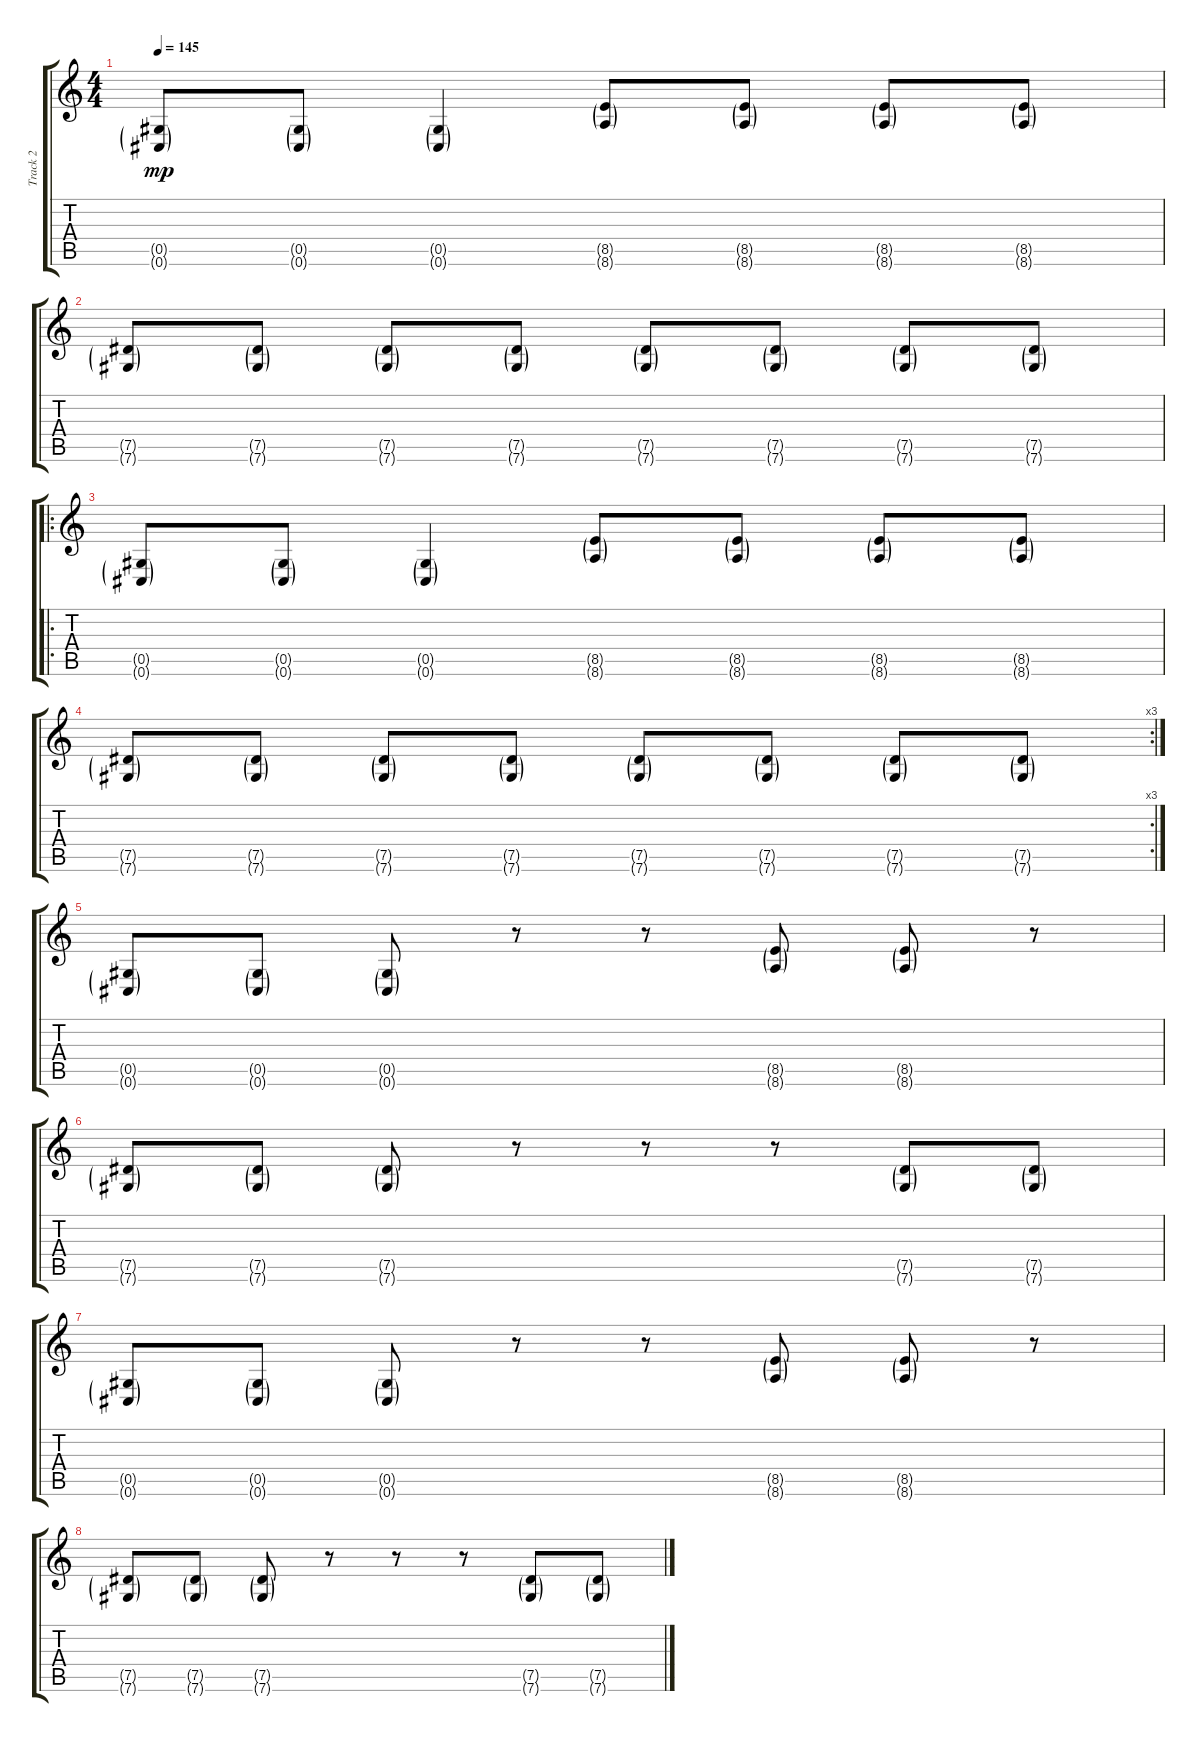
\track ("Track 2" "Track 2") {instrument distortionguitar}
\staff {score tabs}
\tuning (Eb4 Bb3 Gb3 Db3 Ab2 Db2) {hide}
\ts (4 4)
\tempo 145
\clef g2
\ks c
(0.5{g} 0.6{g}).8{dy mp} (0.5{g} 0.6{g}).8 (0.5{g} 0.6{g}).4 (8.5{g} 8.6{g}).8 (8.5{g} 8.6{g}).8 (8.5{g} 8.6{g}).8 (8.5{g} 8.6{g}).8 |
(7.5{g} 7.6{g}).8 (7.5{g} 7.6{g}).8 (7.5{g} 7.6{g}).8 (7.5{g} 7.6{g}).8 (7.5{g} 7.6{g}).8 (7.5{g} 7.6{g}).8 (7.5{g} 7.6{g}).8 (7.5{g} 7.6{g}).8 |
\ro
(0.5{g} 0.6{g}).8 (0.5{g} 0.6{g}).8 (0.5{g} 0.6{g}).4 (8.5{g} 8.6{g}).8 (8.5{g} 8.6{g}).8 (8.5{g} 8.6{g}).8 (8.5{g} 8.6{g}).8 |
\rc 3
(7.5{g} 7.6{g}).8 (7.5{g} 7.6{g}).8 (7.5{g} 7.6{g}).8 (7.5{g} 7.6{g}).8 (7.5{g} 7.6{g}).8 (7.5{g} 7.6{g}).8 (7.5{g} 7.6{g}).8 (7.5{g} 7.6{g}).8 |
(0.5{g} 0.6{g}).8 (0.5{g} 0.6{g}).8 (0.5{g} 0.6{g}).8 r.8 r.8 (8.5{g} 8.6{g}).8 (8.5{g} 8.6{g}).8 r.8 |
(7.5{g} 7.6{g}).8 (7.5{g} 7.6{g}).8 (7.5{g} 7.6{g}).8 r.8 r.8 r.8 (7.5{g} 7.6{g}).8 (7.5{g} 7.6{g}).8 |
(0.5{g} 0.6{g}).8 (0.5{g} 0.6{g}).8 (0.5{g} 0.6{g}).8 r.8 r.8 (8.5{g} 8.6{g}).8 (8.5{g} 8.6{g}).8 r.8 |
(7.5{g} 7.6{g}).8 (7.5{g} 7.6{g}).8 (7.5{g} 7.6{g}).8 r.8 r.8 r.8 (7.5{g} 7.6{g}).8 (7.5{g} 7.6{g}).8
